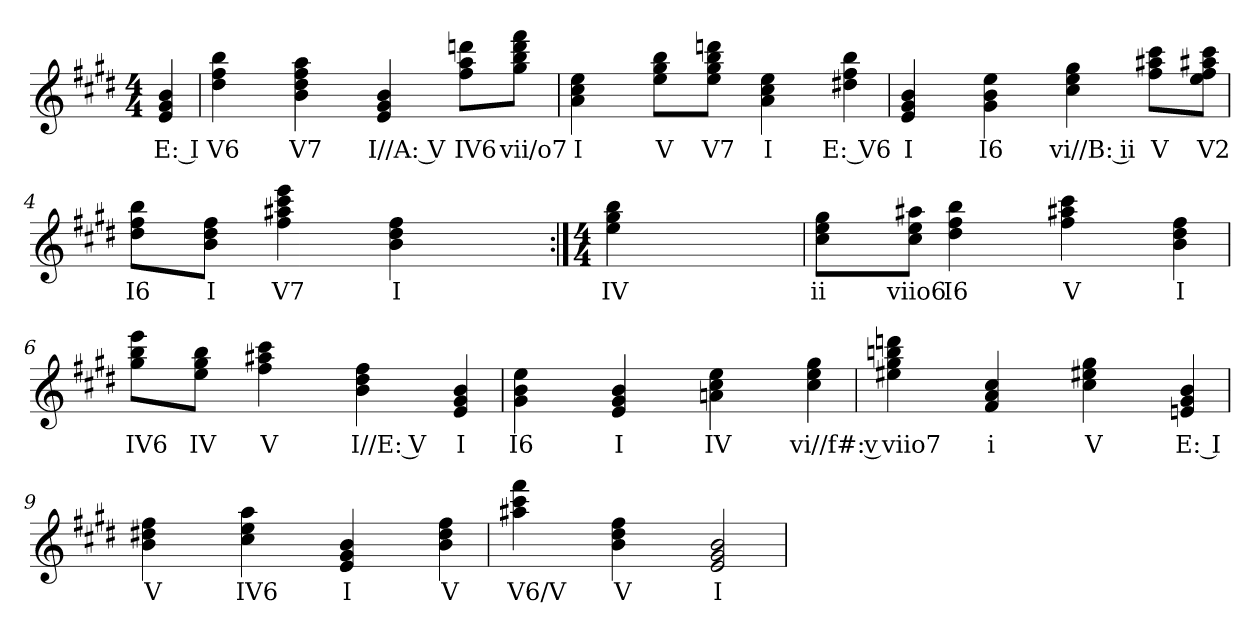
**kern	**text
*part1	*part1
*staff1	*staff1
*k[f#c#g#d#]	*
*E:	*
*M4/4	*
=	=
4e 4g# 4b	E: I
=1	=1
4dd# 4ff# 4bb	V6
4ryy	.
4b 4dd# 4ff# 4aa	V7
4ryy	.
4e 4g# 4b	I//A: V
4ryy	.
8ff# 8aa 8dddnL	IV6
8ryy	.
8gg# 8bb 8ddd 8fff#J	vii/o7
=2	=2
4a 4cc# 4ee	I
4ryy	.
8ee 8gg# 8bbL	V
8ryy	.
8ee 8gg# 8bb 8dddnJ	V7
8ryy	.
4a 4cc# 4ee	I
4ryy	.
4dd#X 4ff# 4bb	E: V6
=3	=3
4e 4g# 4b	I
4ryy	.
4g# 4b 4ee	I6
4ryy	.
4cc# 4ee 4gg#	vi//B: ii
4ryy	.
8ff# 8aa#X 8ccc#L	V
8ryy	.
8ee 8ff# 8aa#X 8ccc#J	V2
=4a	=4a
8dd# 8ff# 8bbL	I6
8ryy	.
8b 8dd# 8ff#J	I
8ryy	.
4ff# 4aa#X 4ccc# 4eee	V7
4ryy	.
4b 4dd# 4ff#	I
4ryy	.
4ryy	.
=4b:|!	=4b:|!
*M4/4	*
4ee 4gg# 4bb	IV
4ryy	.
2ryy	.
=5	=5
8cc# 8ee 8gg#L	ii
4ryy	.
8cc# 8ee 8aa#XJ	viio6
4dd# 4ff# 4bb	I6
4ryy	.
4ff# 4aa#X 4ccc#	V
4ryy	.
4b 4dd# 4ff#	I
=6	=6
8gg# 8bb 8eeeL	IV6
8ryy	.
8ee 8gg# 8bbJ	IV
8ryy	.
4ff# 4aa#X 4ccc#	V
4ryy	.
4b 4dd# 4ff#	I//E: V
4ryy	.
4e 4g# 4b	I
=7	=7
4g# 4b 4ee	I6
4ryy	.
4e 4g# 4b	I
4ryy	.
4an 4cc# 4ee	IV
4ryy	.
4cc# 4ee 4gg#	vi//f#: v
=8	=8
4ee#X 4gg# 4bbn 4dddn	viio7
4ryy	.
4f# 4a 4cc#	i
4ryy	.
4cc# 4ee#X 4gg#	V
4ryy	.
4en 4g# 4b	E: I
=9	=9
4b 4dd#X 4ff#	V
4ryy	.
4cc# 4ee 4aa	IV6
4ryy	.
4e 4g# 4b	I
4ryy	.
4b 4dd# 4ff#	V
=10	=10
4aa#X 4ccc# 4fff#	V6/V
4ryy	.
4b 4dd# 4ff#	V
4ryy	.
2e 2g# 2b	I
=	=
*-	*-
